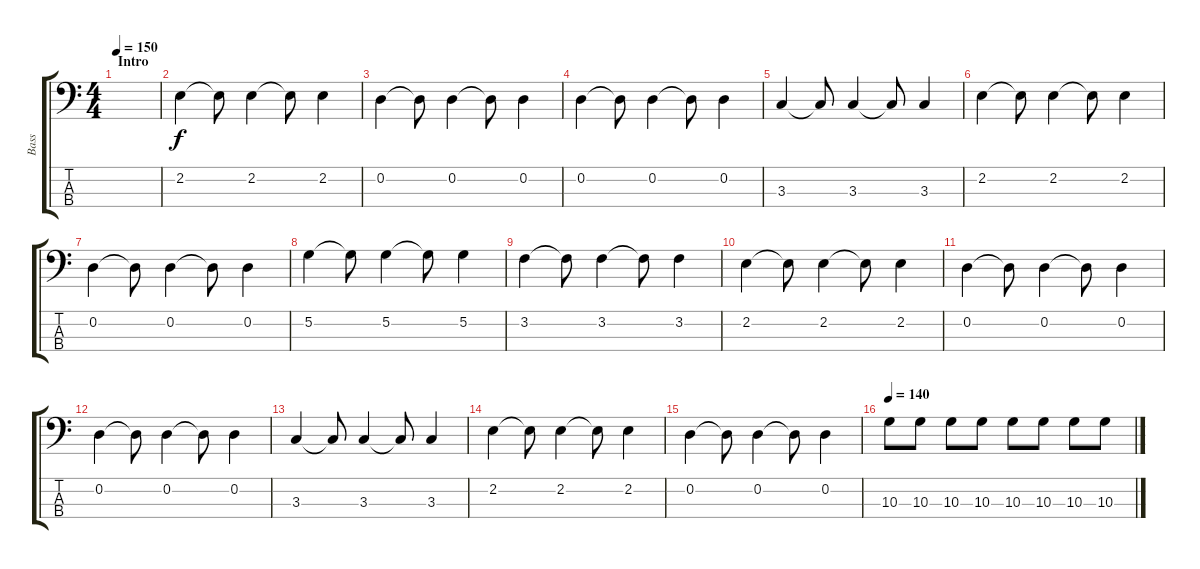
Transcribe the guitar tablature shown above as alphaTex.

\track ("Bass" "Bass") {instrument electricbasspick}
\staff {score tabs}
\tuning (G2 D2 A1 E1) {hide}
\ts (4 4)
\section ("" "Intro")
\tempo 150
\tempo 130
\tempo 150
\clef f4
\ks c
|
2.2.4 2.2{t}.8 2.2.4 2.2{t}.8 2.2.4 |
0.2.4 0.2{t}.8 0.2.4 0.2{t}.8 0.2.4 |
0.2.4 0.2{t}.8 0.2.4 0.2{t}.8 0.2.4 |
3.3.4 3.3{t}.8 3.3.4 3.3{t}.8 3.3.4 |
2.2.4 2.2{t}.8 2.2.4 2.2{t}.8 2.2.4 |
0.2.4 0.2{t}.8 0.2.4 0.2{t}.8 0.2.4 |
5.2.4 5.2{t}.8 5.2.4 5.2{t}.8 5.2.4 |
3.2.4 3.2{t}.8 3.2.4 3.2{t}.8 3.2.4 |
2.2.4 2.2{t}.8 2.2.4 2.2{t}.8 2.2.4 |
0.2.4 0.2{t}.8 0.2.4 0.2{t}.8 0.2.4 |
0.2.4 0.2{t}.8 0.2.4 0.2{t}.8 0.2.4 |
3.3.4 3.3{t}.8 3.3.4 3.3{t}.8 3.3.4 |
2.2.4 2.2{t}.8 2.2.4 2.2{t}.8 2.2.4 |
0.2.4 0.2{t}.8 0.2.4 0.2{t}.8 0.2.4 |
\tempo 140
10.3.8 10.3.8 10.3.8 10.3.8 10.3.8 10.3.8 10.3.8 10.3.8
